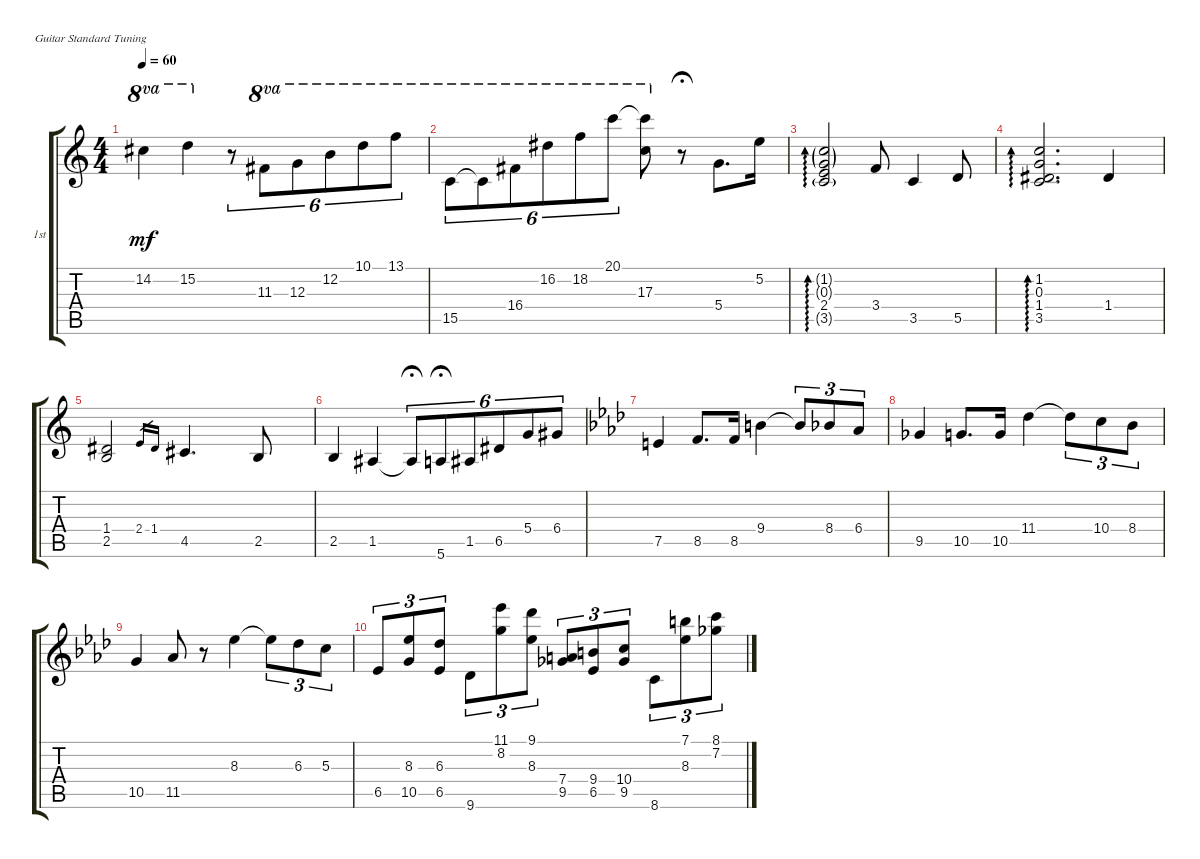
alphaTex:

\defaultSystemsLayout 4
\bracketExtendMode groupsimilarinstruments
\firstSystemTrackNameOrientation horizontal
\otherSystemsTrackNameOrientation horizontal
\track ("1st guitar" "1st") {instrument acousticguitarnylon}
\staff {score tabs}
\tuning (E4 B3 G3 D3 A2 E2)
\ts (4 4)
\tempo 60
\clef g2
\ks c
14.2.4{ot 8va dy mf} 15.2.4{ot 8va} r.8{tu (6 4)} 11.3.8{tu (6 4) ot 8va} 12.3.8{tu (6 4) ot 8va} 12.2.8{tu (6 4) ot 8va} 10.1.8{tu (6 4) ot 8va} 13.1.8{tu (6 4) ot 8va} |
15.5.8{tu (6 4) ot 8va} 15.5{t}.8{tu (6 4) ot 8va} 16.4.8{tu (6 4) ot 8va} 16.2.8{tu (6 4) ot 8va} 18.2.8{tu (6 4) ot 8va} 20.1.8{tu (6 4) ot 8va} (20.1{t} 17.3).8{ot 8va} r.8{fermata (medium 0.69)} 5.4.8{d} 5.2.16 |
(2.4 3.5{g} 0.3{g} 1.2{g}).2{ad 0} 3.4.8 3.5.4 5.5.8 |
(1.4 3.5 0.3 1.2).2{d ad 0} 1.4.4 |
(1.4 2.5).2 2.4.16{gr} 1.4.16{gr} 4.5.4{d} 2.5.8 |
2.5.4 1.5.4 1.5{t}.8{tu (6 4) fermata (medium 0.68)} 5.6.8{tu (6 4) fermata (medium 0.68)} 1.5.8{tu (6 4)} 6.5.8{tu (6 4)} 5.4.8{tu (6 4)} 6.4.8{tu (6 4)} |
\ks ab
7.5.4 8.5.8{d} 8.5.16 9.4.4 9.4{t}.8{tu (3 2)} 8.4.8{tu (3 2)} 6.4.8{tu (3 2)} |
9.5.4 10.5.8{d} 10.5.16 11.4.4 11.4{t}.8{tu (3 2)} 10.4.8{tu (3 2)} 8.4.8{tu (3 2)} |
10.5.4 11.5.8 r.8 8.3.4 8.3{t}.8{tu (3 2)} 6.3.8{tu (3 2)} 5.3.8{tu (3 2)} |
6.5.8{tu (3 2)} (8.3 10.5).8{tu (3 2)} (6.3 6.5).8{tu (3 2)} 9.6.8{tu (3 2)} (8.2 11.1).8{tu (3 2)} (9.1 8.3).8{tu (3 2)} (9.5 7.4).8{tu (3 2)} (6.5 9.4).8{tu (3 2)} (10.4 9.5).8{tu (3 2)} 8.6.8{tu (3 2)} (8.3 7.1).8{tu (3 2)} (8.1 7.2).8{tu (3 2)}
